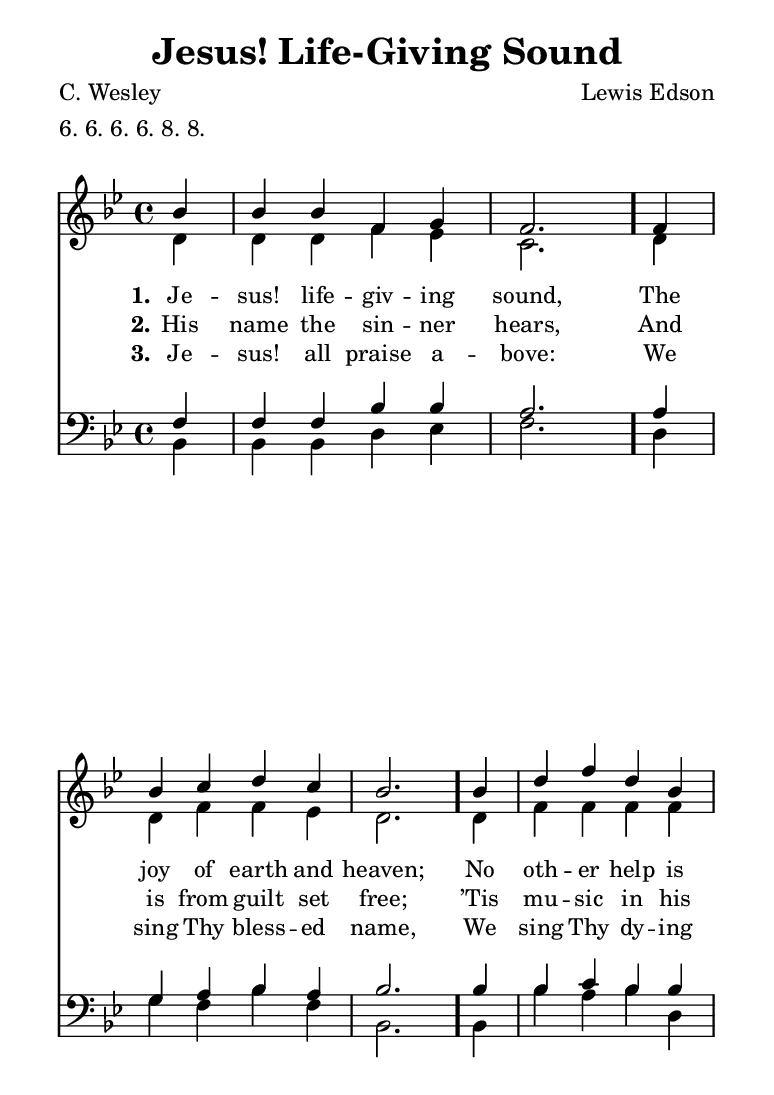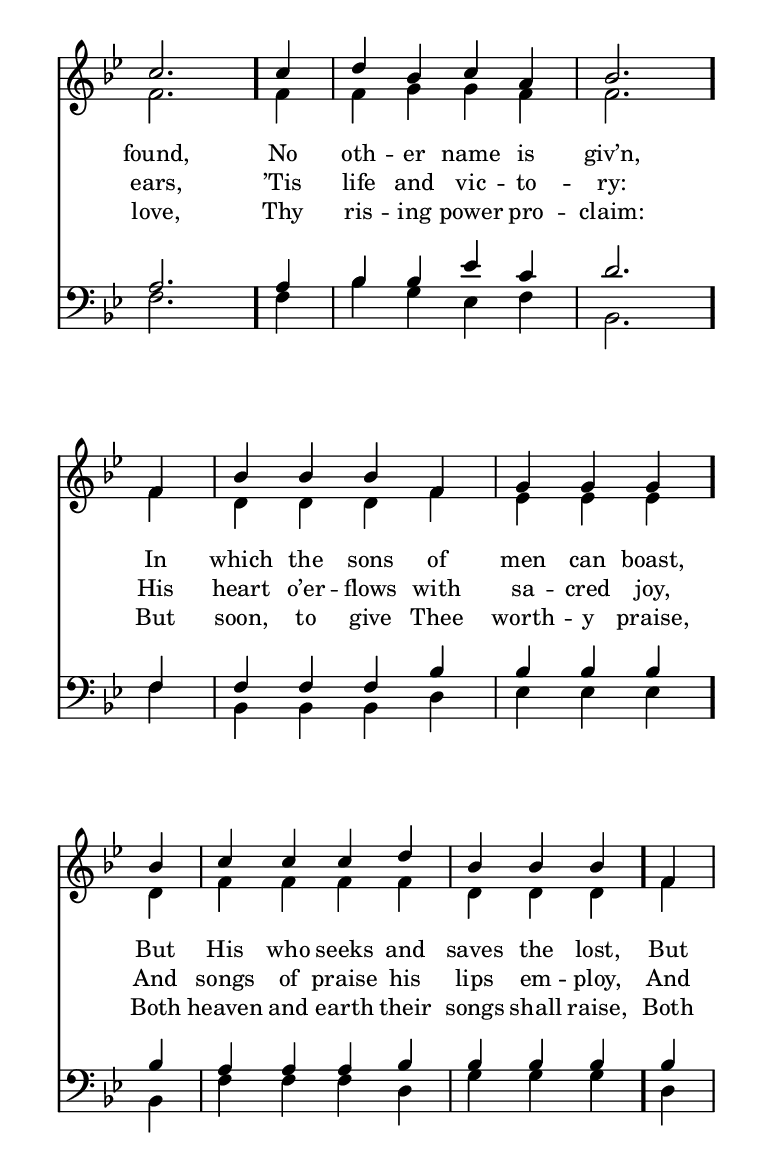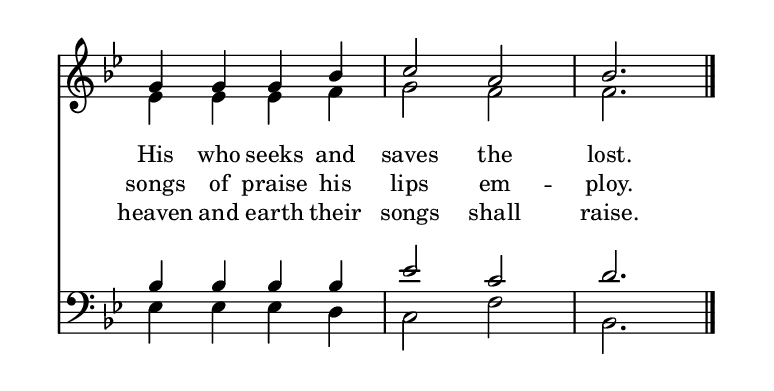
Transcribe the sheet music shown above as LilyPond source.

\include "common/global.ily"
\paper {
  \include "common/paper.ily"
  %ragged-bottom = ##t
  ragged-last-bottom = ##t
  %systems-per-page = ##f
  %page-count = ##f
}

\header{
  hymnnumber = "153"
  title = "Jesus! Life-Giving Sound"
  tunename = "Lenox"
  meter = "6. 6. 6. 6. 8. 8."
  poet = "C. Wesley"
  composer = "Lewis Edson"
  %copyright = ""
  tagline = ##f
}

global = {
  \include "common/overrides.ily"
  %\override Staff.TimeSignature.style = #'numbered % original uses 'c' instead of 4/4 here, unusually
  \time 4/4
  \override Score.MetronomeMark.transparent = ##t % hide all fermata changes too
  \tempo 4=88
  \key bes \major
  \partial 4
  \autoBeamOff
}

notesSoprano = {
\global
\relative c'' {

  bes4 | bes bes f g | f2.
  f4 | bes c d c | bes2.
  bes4 | d f d bes | c2.
  c4 | d bes c a | bes2.
  f4 | bes bes bes f | g g g
  bes | c c c d | bes bes bes
  f | g g g bes | c2 a | bes2.

  \bar "|."

}
}

notesAlto = {
\global
\relative e' {

  d4 | d d f ees | c2.
  d4 | d f f ees | d2.
  d4 | f f f f | f2.
  f4 | f g g f | f2.
  f4 | d d d f | ees ees ees
  d | f f f f | d d d
  f | ees ees ees f | g2 f | f2.

}
}

notesTenor = {
\global
\relative a {

  f4 | f f bes bes | a2.
  a4 | g a bes a | bes2.
  bes4 | bes c bes bes | a2.
  a4 | bes bes ees c | d2.
  f,4 | f f f bes | bes bes bes
  bes | a a a bes | bes bes bes
  bes | bes bes bes bes | ees2 c | d2.

}
}

notesBass = {
\global
\relative f, {

  bes4 | bes bes d ees | f2.
  d4 | g f bes f | bes,2.
  bes4 | bes' a bes d, | f2.
  f4 | bes g ees f | bes,2.
  f'4 | bes, bes bes d | ees ees ees
  bes | f' f f d | g g g
  d | ees ees ees d | c2 f | bes,2.

}
}

wordsA = \lyricmode {
\set stanza = "1."

Je -- sus! life -- giv -- ing sound, \bar "."
The joy of earth and heaven; \bar "."
No oth -- er help is found, \bar "."
No oth -- er name is giv’n, \bar "." \break
In which the sons of men can boast, \bar "."
%{HIDE>%}But His who seeks and saves the lost, \bar "." %{<HIDE%}
But His who seeks and saves the lost. \bar "."

}

wordsB = \lyricmode {
\set stanza = "2."

His name the sin -- ner hears,
And is from guilt set free;
’Tis mu -- sic in his ears,
’Tis life and vic -- to -- ry:
His heart o’er -- flows with sa -- cred joy,
%{HIDE>%}And songs of praise his lips em -- ploy, %{<HIDE%}
And songs of praise his lips em -- ploy.

}

wordsC = \lyricmode {
\set stanza = "3."

Je -- sus! all praise a -- bove:
We sing Thy bless -- ed name,
We sing Thy dy -- ing love,
Thy ris -- ing power pro -- claim:
But soon, to give Thee worth -- y praise,
%{HIDE>%}Both heaven and earth their songs shall raise, %{<HIDE%}
Both heaven and earth their songs shall raise.

}

\score {
  \context ChoirStaff <<
    \context Staff = upper <<
      \set ChoirStaff.systemStartDelimiter = #'SystemStartBar
      \context Voice  = sopranos { \voiceOne << \notesSoprano >> }
      \context Voice  = altos { \voiceTwo << \notesAlto >> }
      \context Lyrics = one   \lyricsto sopranos \wordsA
      \context Lyrics = two   \lyricsto sopranos \wordsB
      \context Lyrics = three \lyricsto sopranos \wordsC
    >>
    \context Staff = men <<
      \clef bass
      \context Voice  = tenors { \voiceOne << \notesTenor >> }
      \context Voice  = basses { \voiceTwo << \notesBass >> }
    >>
  >>
  \layout {
    \include "common/layout.ily"
  }
  \midi{
    \include "common/midi.ily"
  }
}

\version "2.19.49"  % necessary for upgrading to future LilyPond versions.

% vi:set et ts=2 sw=2 ai nocindent syntax=lilypond:
